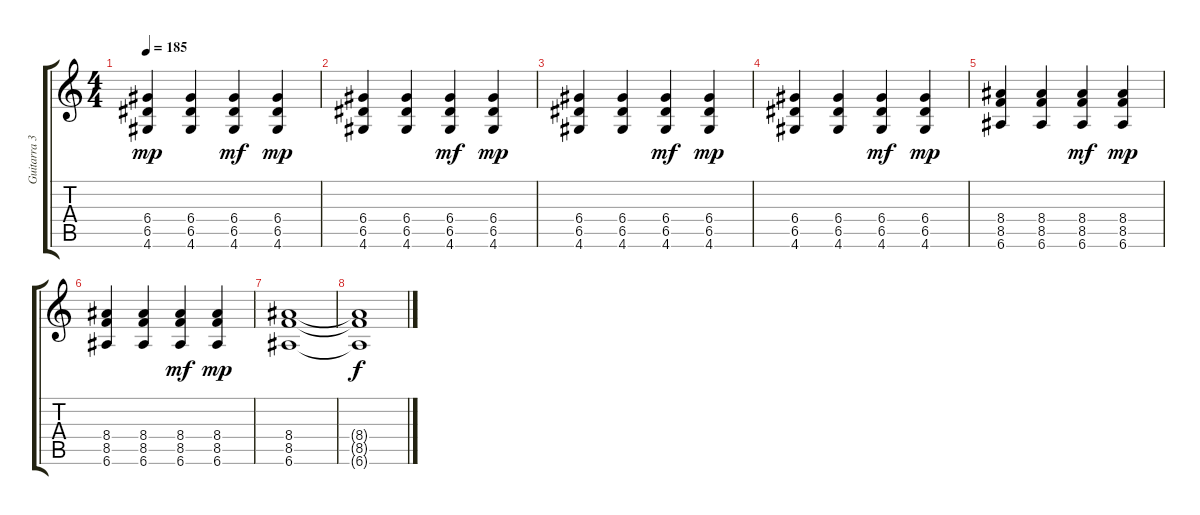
\track ("Guitarra 3 " "Guitarra 3") {instrument acousticguitarnylon}
\staff {score tabs}
\tuning (E4 B3 G3 D3 A2 E2) {hide}
\ts (4 4)
\tempo 185
\clef g2
\ks c
(6.4 6.5 4.6).4{dy mp} (6.4 6.5 4.6).4 (6.4 6.5 4.6).4{dy mf} (6.4 6.5 4.6).4{dy mp} |
(6.4 6.5 4.6).4 (6.4 6.5 4.6).4 (6.4 6.5 4.6).4{dy mf} (6.4 6.5 4.6).4{dy mp} |
(6.4 6.5 4.6).4 (6.4 6.5 4.6).4 (6.4 6.5 4.6).4{dy mf} (6.4 6.5 4.6).4{dy mp} |
(6.4 6.5 4.6).4 (6.4 6.5 4.6).4 (6.4 6.5 4.6).4{dy mf} (6.4 6.5 4.6).4{dy mp} |
(8.4 8.5 6.6).4 (8.4 8.5 6.6).4 (8.4 8.5 6.6).4{dy mf} (8.4 8.5 6.6).4{dy mp} |
(8.4 8.5 6.6).4 (8.4 8.5 6.6).4 (8.4 8.5 6.6).4{dy mf} (8.4 8.5 6.6).4{dy mp} |
(8.4 8.5 6.6).1 |
(8.4{t} 8.5{t} 6.6{t}).1{dy f}
